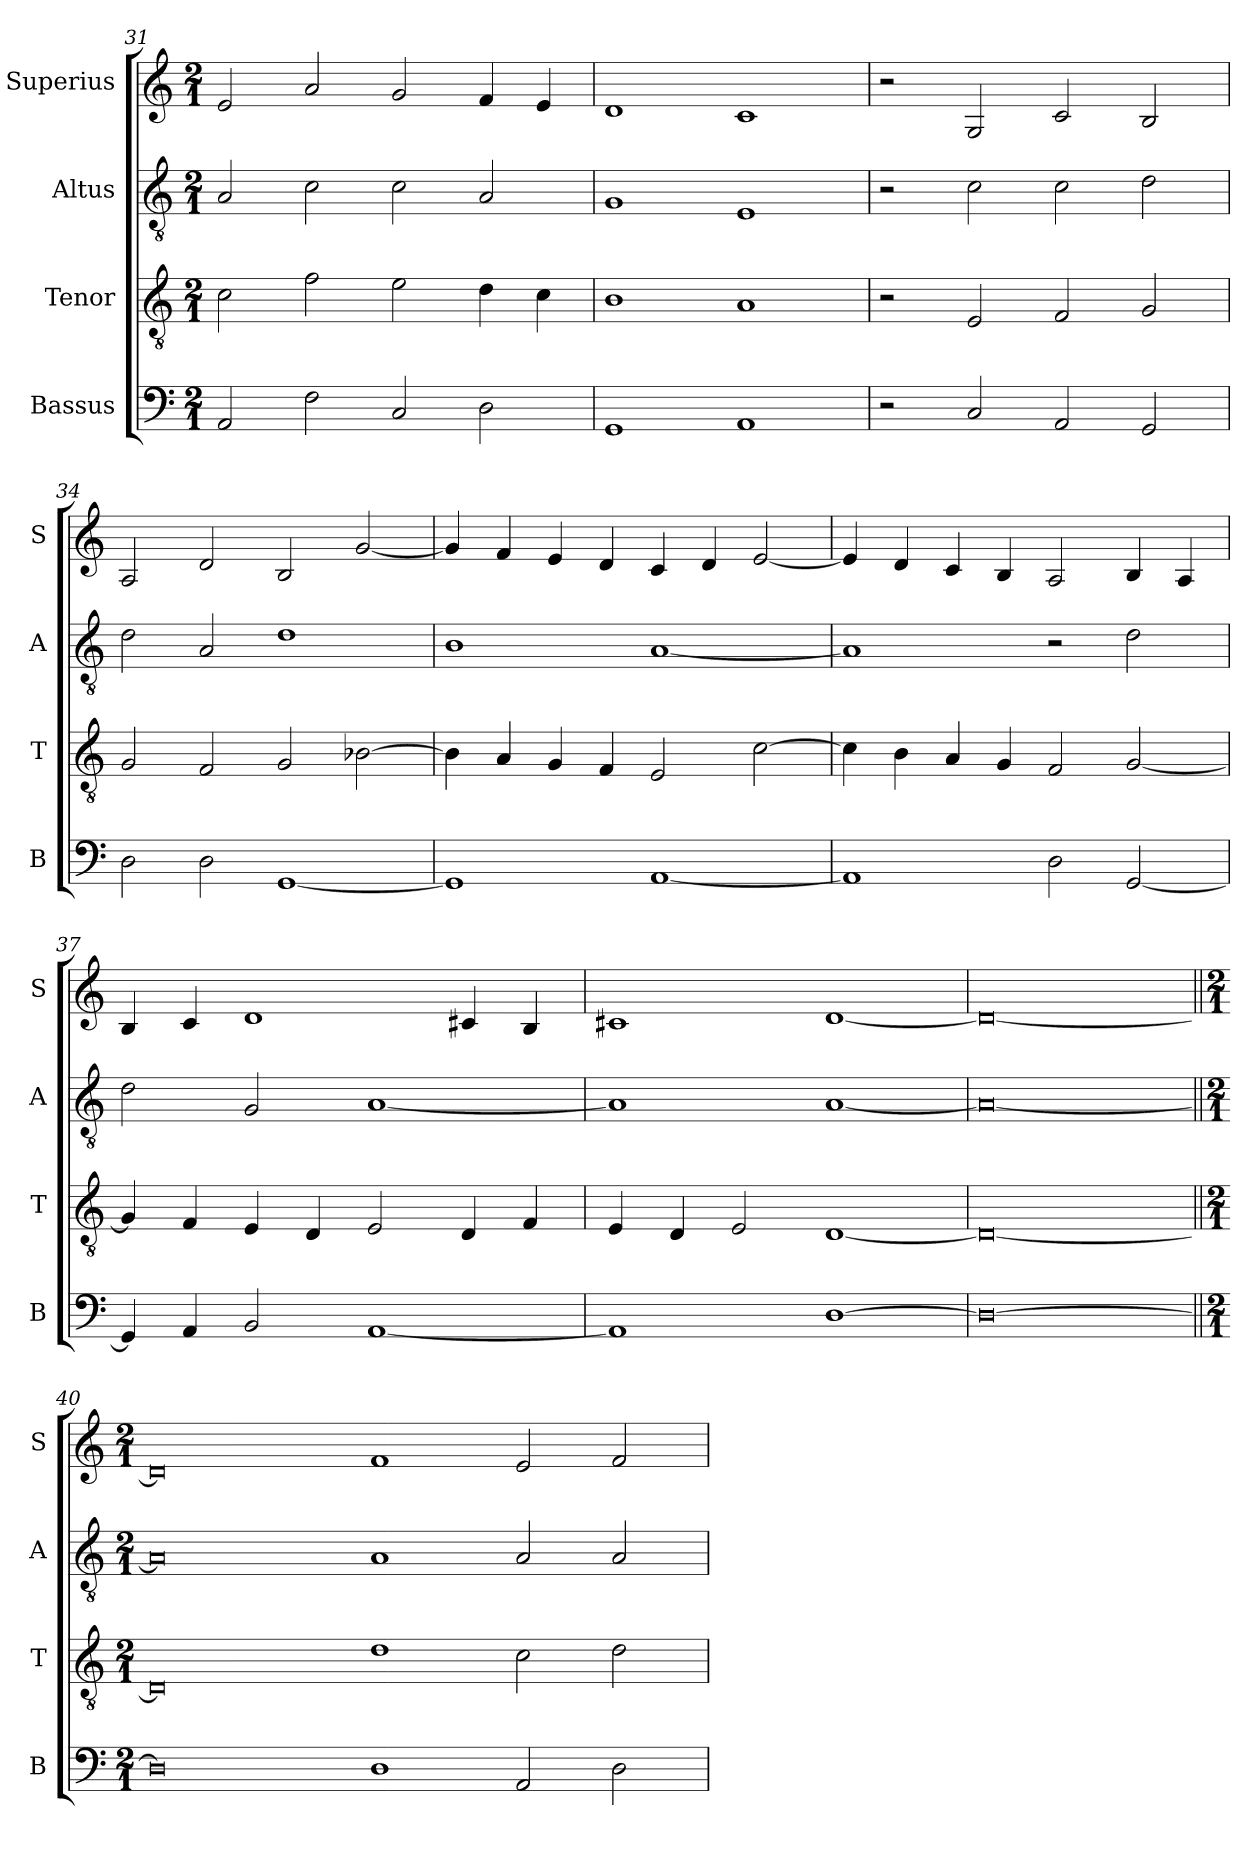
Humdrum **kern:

**kern	**kern	**kern	**kern
*part4	*part3	*part2	*part1
*staff4	*staff3	*staff2	*staff1
*I"Bassus	*I"Tenor	*I"Altus	*I"Superius
*I'B	*I'T	*I'A	*I'S
*clefF4	*clefGv2	*clefGv2	*clefG2
*k[]	*k[]	*k[]	*k[]
*C:	*C:	*C:	*C:
*M2/1	*M2/1	*M2/1	*M2/1
=31	=31	=31	=31
2AA	2c	2A	2e
2F	2f	2c	2a
2C	2e	2c	2g
2D	4d	2A	4f
.	4c	.	4e
=32	=32	=32	=32
1GG	1B	1G	1d
1AA	1A	1E	1c
=33	=33	=33	=33
2r	2r	2r	2r
2C	2E	2c	2G
2AA	2F	2c	2c
2GG	2G	2d	2B
=34	=34	=34	=34
2D	2G	2d	2A
2D	2F	2A	2d
[1GG	2G	1d	2B
.	[2B-X	.	[2g
=35	=35	=35	=35
1GG]	4B-]	1B	4g]
.	4A	.	4f
.	4G	.	4e
.	4F	.	4d
[1AA	2E	[1A	4c
.	.	.	4d
.	[2c	.	[2e
=36	=36	=36	=36
1AA]	4c]	1A]	4e]
.	4B	.	4d
.	4A	.	4c
.	4G	.	4B
2D	2F	2r	2A
[2GG	[2G	2d	4B
.	.	.	4A
=37	=37	=37	=37
4GG]	4G]	2d	4B
4AA	4F	.	4c
2BB	4E	2G	1d
.	4D	.	.
[1AA	2E	[1A	.
.	4D	.	4c#X
.	4F	.	4B
=38	=38	=38	=38
1AA]	4E	1A]	1c#X
.	4D	.	.
.	2E	.	.
[1D	[1D	[1A	[1d
=39	=39	=39	=39
0D_	0D_	0A_	0d_
=40||	=40||	=40||	=40||
*M2/1	*M2/1	*M2/1	*M2/1
0D]	0D]	0A]	0d]
1D	1d	1A	1f
2AA	2c	2A	2e
2D	2d	2A	2f
=	=	=	=
*-	*-	*-	*-
